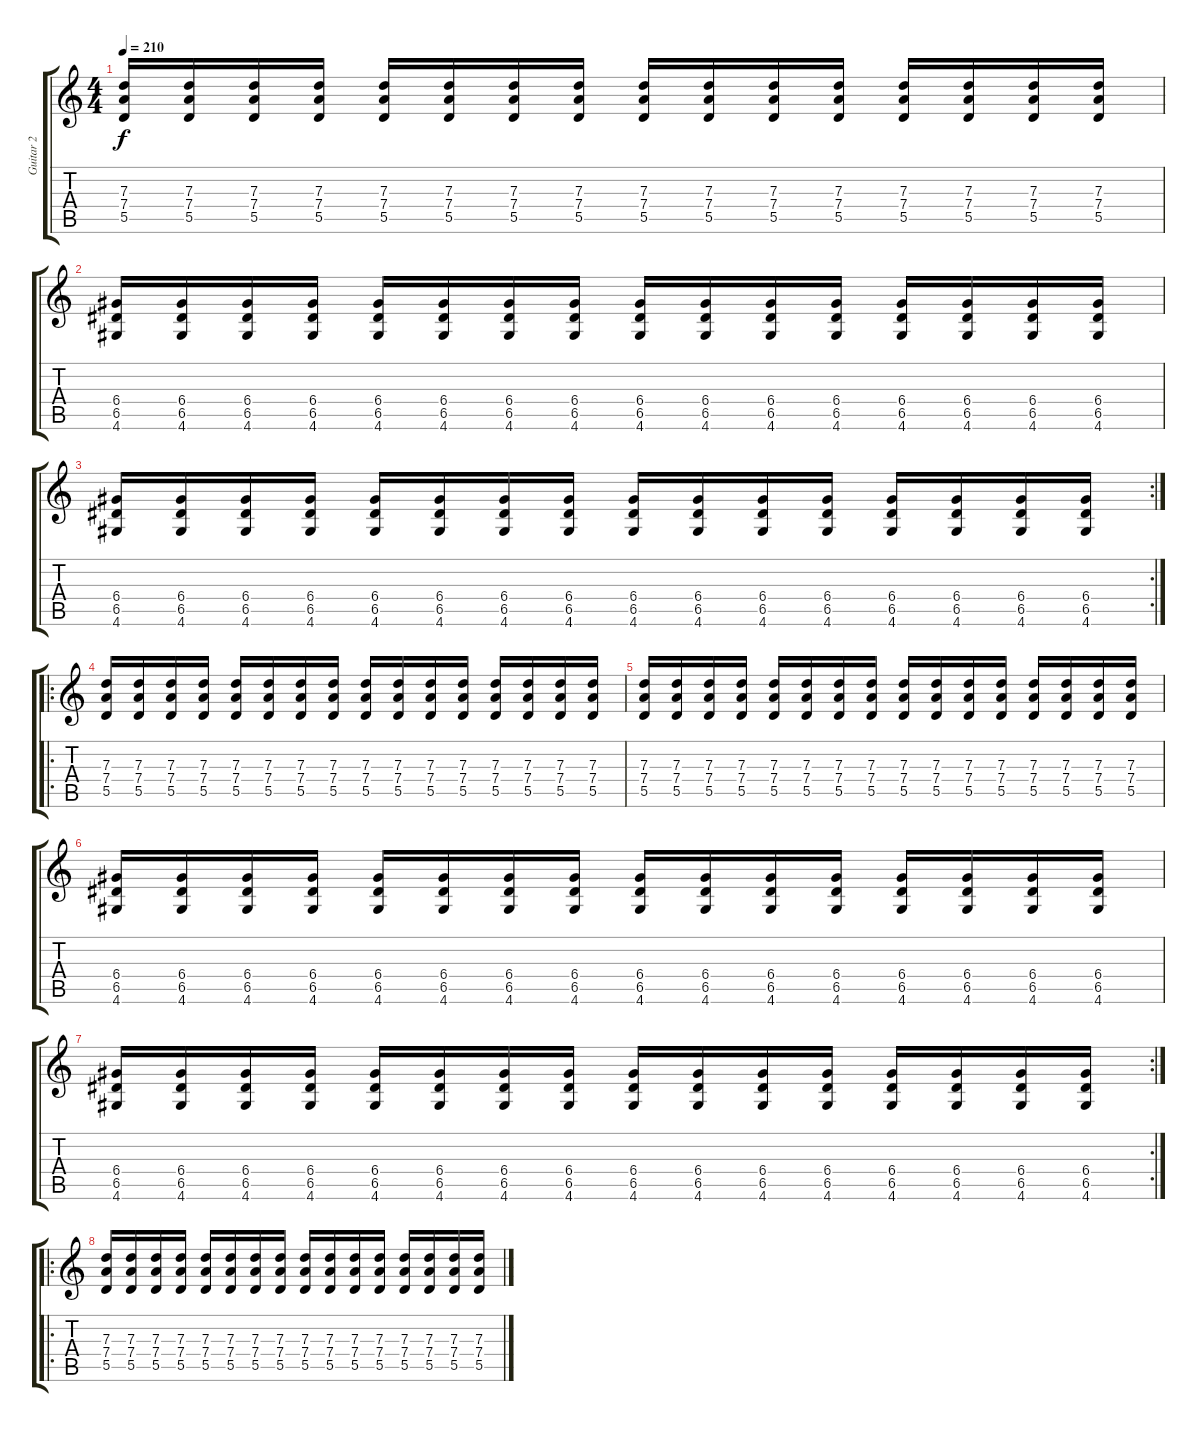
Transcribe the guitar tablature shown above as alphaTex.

\track ("Guitar 2" "Guitar 2") {instrument distortionguitar}
\staff {score tabs}
\tuning (E4 B3 G3 D3 A2 E2) {hide}
\ts (4 4)
\tempo 210
\clef g2
\ks c
(7.3 7.4 5.5).16{dy f} (7.3 7.4 5.5).16 (7.3 7.4 5.5).16 (7.3 7.4 5.5).16 (7.3 7.4 5.5).16 (7.3 7.4 5.5).16 (7.3 7.4 5.5).16 (7.3 7.4 5.5).16 (7.3 7.4 5.5).16 (7.3 7.4 5.5).16 (7.3 7.4 5.5).16 (7.3 7.4 5.5).16 (7.3 7.4 5.5).16 (7.3 7.4 5.5).16 (7.3 7.4 5.5).16 (7.3 7.4 5.5).16 |
(6.4 6.5 4.6).16 (6.4 6.5 4.6).16 (6.4 6.5 4.6).16 (6.4 6.5 4.6).16 (6.4 6.5 4.6).16 (6.4 6.5 4.6).16 (6.4 6.5 4.6).16 (6.4 6.5 4.6).16 (6.4 6.5 4.6).16 (6.4 6.5 4.6).16 (6.4 6.5 4.6).16 (6.4 6.5 4.6).16 (6.4 6.5 4.6).16 (6.4 6.5 4.6).16 (6.4 6.5 4.6).16 (6.4 6.5 4.6).16 |
\rc 2
(6.4 6.5 4.6).16 (6.4 6.5 4.6).16 (6.4 6.5 4.6).16 (6.4 6.5 4.6).16 (6.4 6.5 4.6).16 (6.4 6.5 4.6).16 (6.4 6.5 4.6).16 (6.4 6.5 4.6).16 (6.4 6.5 4.6).16 (6.4 6.5 4.6).16 (6.4 6.5 4.6).16 (6.4 6.5 4.6).16 (6.4 6.5 4.6).16 (6.4 6.5 4.6).16 (6.4 6.5 4.6).16 (6.4 6.5 4.6).16 |
\ro
(7.3 7.4 5.5).16 (7.3 7.4 5.5).16 (7.3 7.4 5.5).16 (7.3 7.4 5.5).16 (7.3 7.4 5.5).16 (7.3 7.4 5.5).16 (7.3 7.4 5.5).16 (7.3 7.4 5.5).16 (7.3 7.4 5.5).16 (7.3 7.4 5.5).16 (7.3 7.4 5.5).16 (7.3 7.4 5.5).16 (7.3 7.4 5.5).16 (7.3 7.4 5.5).16 (7.3 7.4 5.5).16 (7.3 7.4 5.5).16 |
(7.3 7.4 5.5).16 (7.3 7.4 5.5).16 (7.3 7.4 5.5).16 (7.3 7.4 5.5).16 (7.3 7.4 5.5).16 (7.3 7.4 5.5).16 (7.3 7.4 5.5).16 (7.3 7.4 5.5).16 (7.3 7.4 5.5).16 (7.3 7.4 5.5).16 (7.3 7.4 5.5).16 (7.3 7.4 5.5).16 (7.3 7.4 5.5).16 (7.3 7.4 5.5).16 (7.3 7.4 5.5).16 (7.3 7.4 5.5).16 |
(6.4 6.5 4.6).16 (6.4 6.5 4.6).16 (6.4 6.5 4.6).16 (6.4 6.5 4.6).16 (6.4 6.5 4.6).16 (6.4 6.5 4.6).16 (6.4 6.5 4.6).16 (6.4 6.5 4.6).16 (6.4 6.5 4.6).16 (6.4 6.5 4.6).16 (6.4 6.5 4.6).16 (6.4 6.5 4.6).16 (6.4 6.5 4.6).16 (6.4 6.5 4.6).16 (6.4 6.5 4.6).16 (6.4 6.5 4.6).16 |
\rc 2
(6.4 6.5 4.6).16 (6.4 6.5 4.6).16 (6.4 6.5 4.6).16 (6.4 6.5 4.6).16 (6.4 6.5 4.6).16 (6.4 6.5 4.6).16 (6.4 6.5 4.6).16 (6.4 6.5 4.6).16 (6.4 6.5 4.6).16 (6.4 6.5 4.6).16 (6.4 6.5 4.6).16 (6.4 6.5 4.6).16 (6.4 6.5 4.6).16 (6.4 6.5 4.6).16 (6.4 6.5 4.6).16 (6.4 6.5 4.6).16 |
\ro
(7.3 7.4 5.5).16 (7.3 7.4 5.5).16 (7.3 7.4 5.5).16 (7.3 7.4 5.5).16 (7.3 7.4 5.5).16 (7.3 7.4 5.5).16 (7.3 7.4 5.5).16 (7.3 7.4 5.5).16 (7.3 7.4 5.5).16 (7.3 7.4 5.5).16 (7.3 7.4 5.5).16 (7.3 7.4 5.5).16 (7.3 7.4 5.5).16 (7.3 7.4 5.5).16 (7.3 7.4 5.5).16 (7.3 7.4 5.5).16
